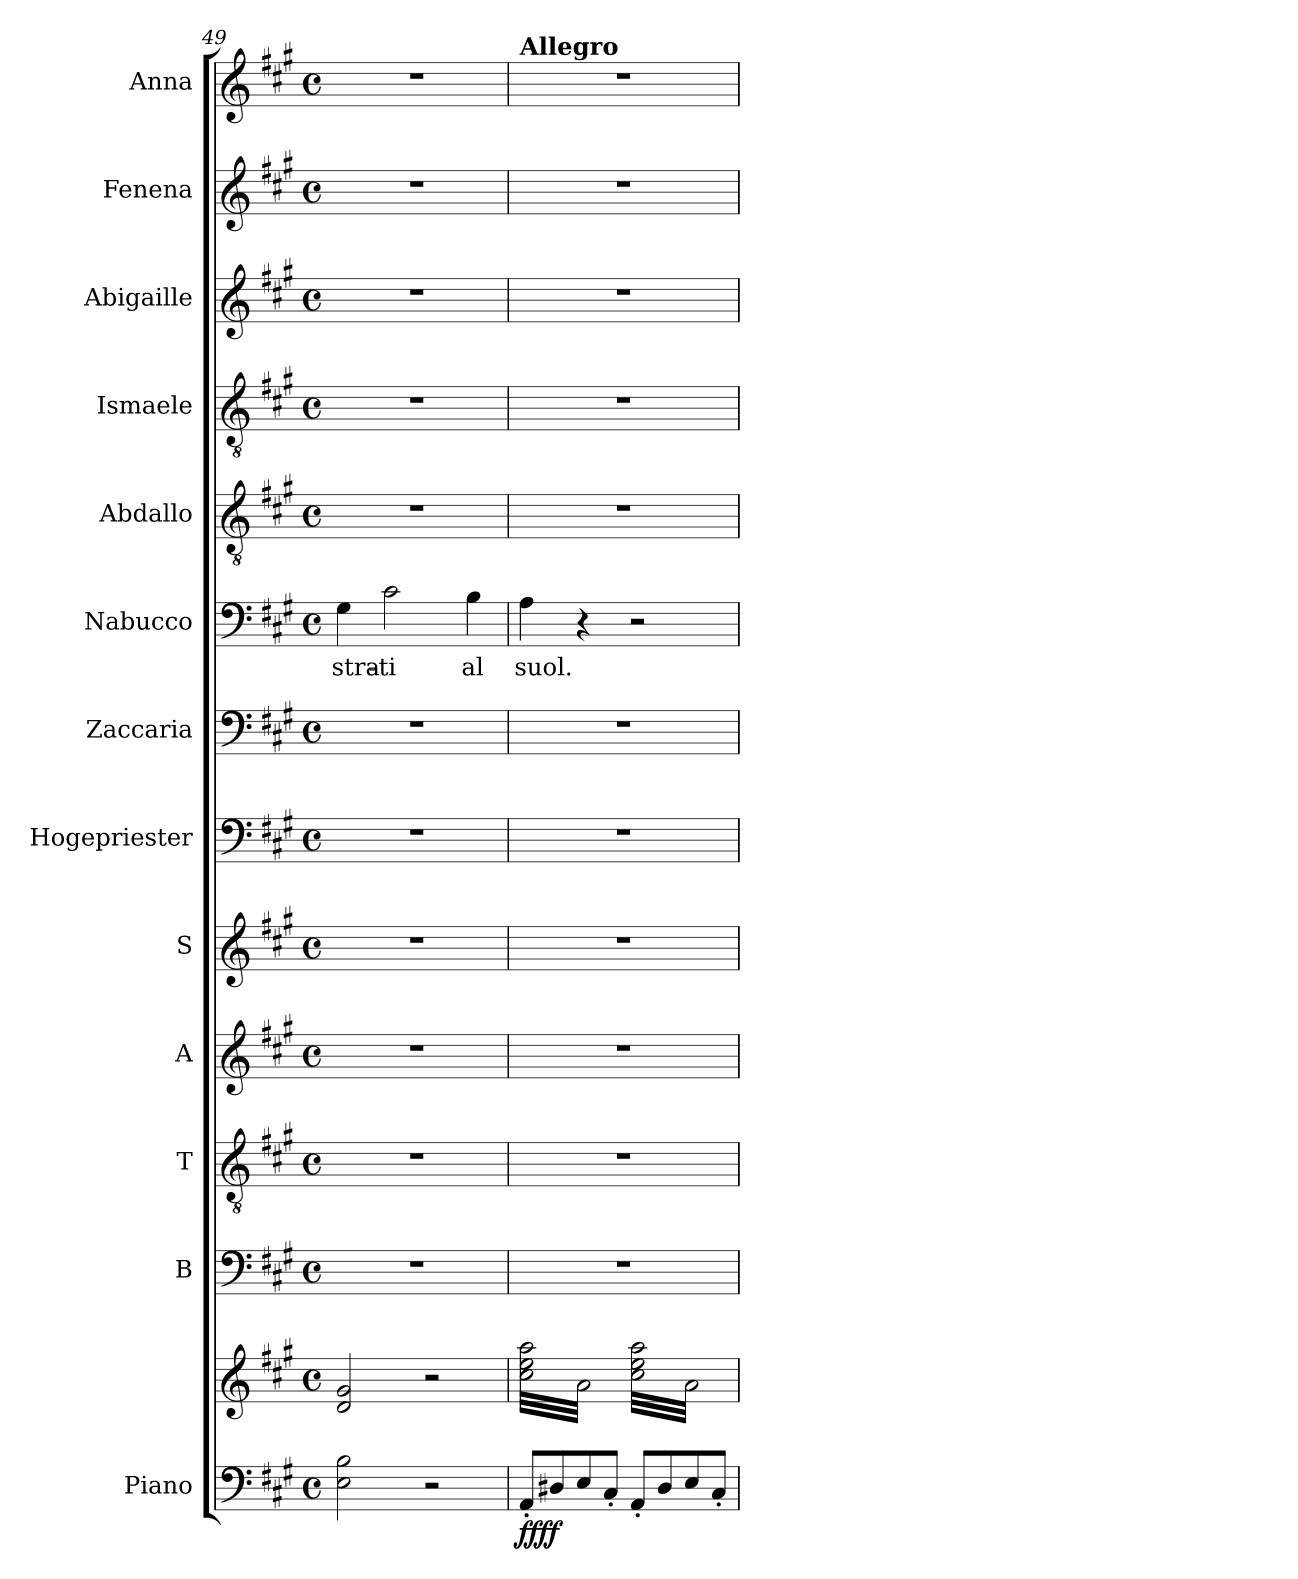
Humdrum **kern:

**kern	**kern	**dynam	**kern	**kern	**kern	**kern	**kern	**kern	**kern	**text	**kern	**kern	**kern	**kern	**kern
*part13	*part13	*part13	*part12	*part11	*part10	*part9	*part8	*part7	*part6	*part6	*part5	*part4	*part3	*part2	*part1
*staff14	*staff13	*staff13/14	*staff12	*staff11	*staff10	*staff9	*staff8	*staff7	*staff6	*staff6	*staff5	*staff4	*staff3	*staff2	*staff1
*I"Piano	*	*	*I"B	*I"T	*I"A	*I"S	*I"Hogepriester	*I"Zaccaria	*I"Nabucco	*	*I"Abdallo	*I"Ismaele	*I"Abigaille	*I"Fenena	*I"Anna
*I'Pno	*	*	*I'B	*I'T	*I'A	*I'S	*	*	*	*	*	*	*	*	*
*clefF4	*clefG2	*	*clefF4	*clefGv2	*clefG2	*clefG2	*clefF4	*clefF4	*clefF4	*	*clefGv2	*clefGv2	*clefG2	*clefG2	*clefG2
*k[f#c#g#]	*k[f#c#g#]	*	*k[f#c#g#]	*k[f#c#g#]	*k[f#c#g#]	*k[f#c#g#]	*k[f#c#g#]	*k[f#c#g#]	*k[f#c#g#]	*	*k[f#c#g#]	*k[f#c#g#]	*k[f#c#g#]	*k[f#c#g#]	*k[f#c#g#]
*M4/4	*M4/4	*	*M4/4	*M4/4	*M4/4	*M4/4	*M4/4	*M4/4	*M4/4	*	*M4/4	*M4/4	*M4/4	*M4/4	*M4/4
*met(c)	*met(c)	*	*met(c)	*met(c)	*met(c)	*met(c)	*met(c)	*met(c)	*met(c)	*	*met(c)	*met(c)	*met(c)	*met(c)	*met(c)
=49	=49	=49	=49	=49	=49	=49	=49	=49	=49	=49	=49	=49	=49	=49	=49
!	!	!	!	!	!	!	!	!	!	!LO:LY:b	!	!	!	!	!
2E\ 2B\	2d/ 2g#/	.	1r	1r	1r	1r	1r	1r	4G#\	-stra-	1r	1r	1r	1r	1r
!	!	!	!	!	!	!	!	!	!	!LO:LY:b	!	!	!	!	!
.	.	.	.	.	.	.	.	.	2c#\	-ti	.	.	.	.	.
2r	2r	.	.	.	.	.	.	.	.	.	.	.	.	.	.
!	!	!	!	!	!	!	!	!	!	!LO:LY:b	!	!	!	!	!
.	.	.	.	.	.	.	.	.	4B\	al	.	.	.	.	.
!!LO:LB:g=z
=50	=50	=50	=50	=50	=50	=50	=50	=50	=50	=50	=50	=50	=50	=50	=50
!!LO:REH:place=s1:a:B:fs=14:t=26
!	!	!	!	!	!	!	!	!	!	!	!	!	!	!	!LO:TX:a:B:t=Allegro
!	!	!LO:DY:b=2	!	!	!	!	!	!	!	!LO:LY:b	!	!	!	!	!
!	!	!LO:DY:n=1:b	!	!	!	!	!	!	!	!	!	!	!	!	!
*	*tremolo	*	*	*	*	*	*	*	*	*	*	*	*	*	*
8AA'/L	32cc#\ 32ee\ 32aa\LLL	ff ff	1r	1r	1r	1r	1r	1r	4A\	suol.	1r	1r	1r	1r	1r
.	32a\	.	.	.	.	.	.	.	.	.	.	.	.	.	.
.	32cc#\ 32ee\ 32aa\	.	.	.	.	.	.	.	.	.	.	.	.	.	.
.	32a\	.	.	.	.	.	.	.	.	.	.	.	.	.	.
8D#X/	32cc#\ 32ee\ 32aa\	.	.	.	.	.	.	.	.	.	.	.	.	.	.
.	32a\	.	.	.	.	.	.	.	.	.	.	.	.	.	.
.	32cc#\ 32ee\ 32aa\	.	.	.	.	.	.	.	.	.	.	.	.	.	.
.	32a\	.	.	.	.	.	.	.	.	.	.	.	.	.	.
8E/	32cc#\ 32ee\ 32aa\	.	.	.	.	.	.	.	4r	.	.	.	.	.	.
.	32a\	.	.	.	.	.	.	.	.	.	.	.	.	.	.
.	32cc#\ 32ee\ 32aa\	.	.	.	.	.	.	.	.	.	.	.	.	.	.
.	32a\	.	.	.	.	.	.	.	.	.	.	.	.	.	.
8C#'/J	32cc#\ 32ee\ 32aa\	.	.	.	.	.	.	.	.	.	.	.	.	.	.
.	32a\	.	.	.	.	.	.	.	.	.	.	.	.	.	.
.	32cc#\ 32ee\ 32aa\	.	.	.	.	.	.	.	.	.	.	.	.	.	.
.	32a\JJJ	.	.	.	.	.	.	.	.	.	.	.	.	.	.
8AA'/L	32cc#\ 32ee\ 32aa\LLL	.	.	.	.	.	.	.	2r	.	.	.	.	.	.
.	32a\	.	.	.	.	.	.	.	.	.	.	.	.	.	.
.	32cc#\ 32ee\ 32aa\	.	.	.	.	.	.	.	.	.	.	.	.	.	.
.	32a\	.	.	.	.	.	.	.	.	.	.	.	.	.	.
8D#/	32cc#\ 32ee\ 32aa\	.	.	.	.	.	.	.	.	.	.	.	.	.	.
.	32a\	.	.	.	.	.	.	.	.	.	.	.	.	.	.
.	32cc#\ 32ee\ 32aa\	.	.	.	.	.	.	.	.	.	.	.	.	.	.
.	32a\	.	.	.	.	.	.	.	.	.	.	.	.	.	.
8E/	32cc#\ 32ee\ 32aa\	.	.	.	.	.	.	.	.	.	.	.	.	.	.
.	32a\	.	.	.	.	.	.	.	.	.	.	.	.	.	.
.	32cc#\ 32ee\ 32aa\	.	.	.	.	.	.	.	.	.	.	.	.	.	.
.	32a\	.	.	.	.	.	.	.	.	.	.	.	.	.	.
8C#'/J	32cc#\ 32ee\ 32aa\	.	.	.	.	.	.	.	.	.	.	.	.	.	.
.	32a\	.	.	.	.	.	.	.	.	.	.	.	.	.	.
.	32cc#\ 32ee\ 32aa\	.	.	.	.	.	.	.	.	.	.	.	.	.	.
.	32a\JJJ	.	.	.	.	.	.	.	.	.	.	.	.	.	.
*	*Xtremolo	*	*	*	*	*	*	*	*	*	*	*	*	*	*
.	.	.	.	.	.	.	.	.	.	.	.	.	.	.	.
.	.	.	.	.	.	.	.	.	.	.	.	.	.	.	.
.	.	.	.	.	.	.	.	.	.	.	.	.	.	.	.
.	.	.	.	.	.	.	.	.	.	.	.	.	.	.	.
.	.	.	.	.	.	.	.	.	.	.	.	.	.	.	.
.	.	.	.	.	.	.	.	.	.	.	.	.	.	.	.
.	.	.	.	.	.	.	.	.	.	.	.	.	.	.	.
.	.	.	.	.	.	.	.	.	.	.	.	.	.	.	.
=	=	=	=	=	=	=	=	=	=	=	=	=	=	=	=
*-	*-	*-	*-	*-	*-	*-	*-	*-	*-	*-	*-	*-	*-	*-	*-
